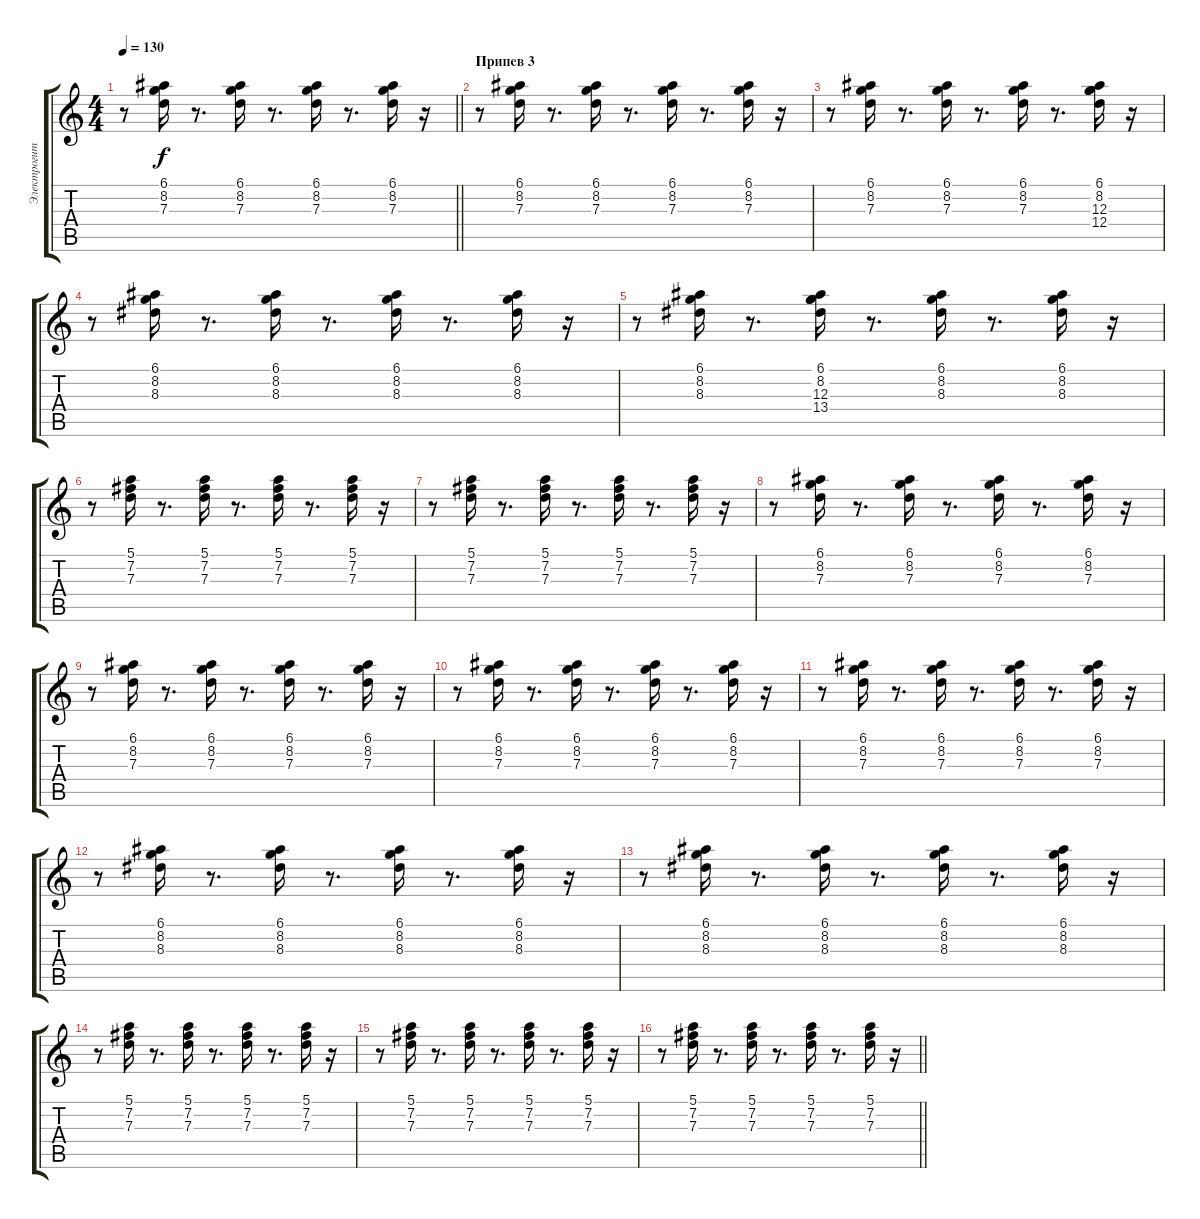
\track ("Электрогитара" "Электрогит") {instrument electricguitarclean}
\staff {score tabs}
\tuning (E4 B3 G3 D3 A2 E2) {hide}
\ts (4 4)
\tempo 130
\clef g2
\barLineRight lightlight
\ks c
r.8{dy f} (6.1 8.2 7.3).16 r.8{d} (6.1 8.2 7.3).16 r.8{d} (6.1 8.2 7.3).16 r.8{d} (6.1 8.2 7.3).16 r.16 |
\section ("" "Припев 3")
r.8 (6.1 8.2 7.3).16 r.8{d} (6.1 8.2 7.3).16 r.8{d} (6.1 8.2 7.3).16 r.8{d} (6.1 8.2 7.3).16 r.16 |
r.8 (6.1 8.2 7.3).16 r.8{d} (6.1 8.2 7.3).16 r.8{d} (6.1 8.2 7.3).16 r.8{d} (6.1 8.2 12.3 12.4).16 r.16 |
r.8 (6.1 8.2 8.3).16 r.8{d} (6.1 8.2 8.3).16 r.8{d} (6.1 8.2 8.3).16 r.8{d} (6.1 8.2 8.3).16 r.16 |
r.8 (6.1 8.2 8.3).16 r.8{d} (6.1 8.2 12.3 13.4).16 r.8{d} (6.1 8.2 8.3).16 r.8{d} (6.1 8.2 8.3).16 r.16 |
r.8 (5.1 7.2 7.3).16 r.8{d} (5.1 7.2 7.3).16 r.8{d} (5.1 7.2 7.3).16 r.8{d} (5.1 7.2 7.3).16 r.16 |
r.8 (5.1 7.2 7.3).16 r.8{d} (5.1 7.2 7.3).16 r.8{d} (5.1 7.2 7.3).16 r.8{d} (5.1 7.2 7.3).16 r.16 |
r.8 (6.1 8.2 7.3).16 r.8{d} (6.1 8.2 7.3).16 r.8{d} (6.1 8.2 7.3).16 r.8{d} (6.1 8.2 7.3).16 r.16 |
r.8 (6.1 8.2 7.3).16 r.8{d} (6.1 8.2 7.3).16 r.8{d} (6.1 8.2 7.3).16 r.8{d} (6.1 8.2 7.3).16 r.16 |
r.8 (6.1 8.2 7.3).16 r.8{d} (6.1 8.2 7.3).16 r.8{d} (6.1 8.2 7.3).16 r.8{d} (6.1 8.2 7.3).16 r.16 |
r.8 (6.1 8.2 7.3).16 r.8{d} (6.1 8.2 7.3).16 r.8{d} (6.1 8.2 7.3).16 r.8{d} (6.1 8.2 7.3).16 r.16 |
r.8 (6.1 8.2 8.3).16 r.8{d} (6.1 8.2 8.3).16 r.8{d} (6.1 8.2 8.3).16 r.8{d} (6.1 8.2 8.3).16 r.16 |
r.8 (6.1 8.2 8.3).16 r.8{d} (6.1 8.2 8.3).16 r.8{d} (6.1 8.2 8.3).16 r.8{d} (6.1 8.2 8.3).16 r.16 |
r.8 (5.1 7.2 7.3).16 r.8{d} (5.1 7.2 7.3).16 r.8{d} (5.1 7.2 7.3).16 r.8{d} (5.1 7.2 7.3).16 r.16 |
r.8 (5.1 7.2 7.3).16 r.8{d} (5.1 7.2 7.3).16 r.8{d} (5.1 7.2 7.3).16 r.8{d} (5.1 7.2 7.3).16 r.16 |
\barLineRight lightlight
r.8 (5.1 7.2 7.3).16 r.8{d} (5.1 7.2 7.3).16 r.8{d} (5.1 7.2 7.3).16 r.8{d} (5.1 7.2 7.3).16 r.16
